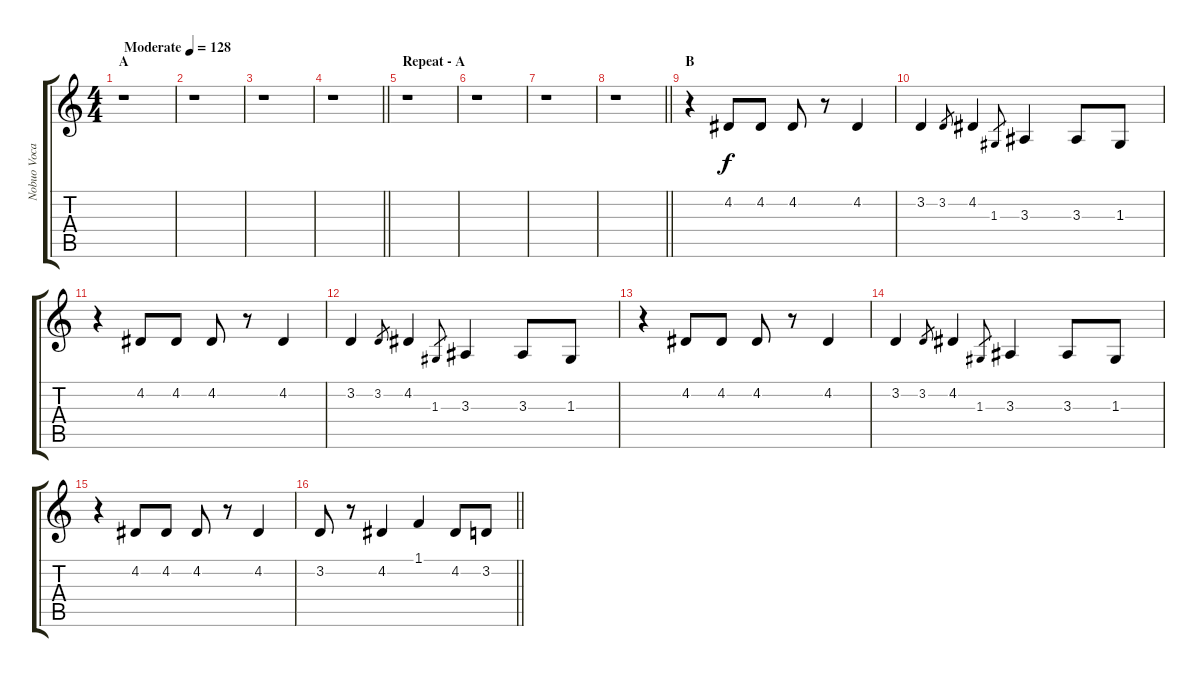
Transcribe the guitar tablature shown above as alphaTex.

\track ("Nobuo Vocals" "Nobuo Voca") {instrument tenorsax}
\staff {score tabs}
\tuning (E4 B3 G3 D3 A2 E2) {hide}
\ts (4 4)
\section ("" "A")
\tempo (128 "Moderate")
\clef g2
\ks c
r.1{dy f instrument tenorsax} |
r.1 |
r.1 |
\barLineRight lightlight
r.1 |
\section ("" "Repeat - A")
r.1 |
r.1 |
r.1 |
\barLineRight lightlight
r.1 |
\section ("" "B")
r.4 4.2.8 4.2.8 4.2.8 r.8 4.2.4 |
3.2.4 3.2.8{gr} 4.2.4 1.3.8{gr} 3.3.4 3.3.8 1.3.8 |
r.4 4.2.8 4.2.8 4.2.8 r.8 4.2.4 |
3.2.4 3.2.8{gr} 4.2.4 1.3.8{gr} 3.3.4 3.3.8 1.3.8 |
r.4 4.2.8 4.2.8 4.2.8 r.8 4.2.4 |
3.2.4 3.2.8{gr} 4.2.4 1.3.8{gr} 3.3.4 3.3.8 1.3.8 |
r.4 4.2.8 4.2.8 4.2.8 r.8 4.2.4 |
\barLineRight lightlight
3.2.8 r.8 4.2.4 1.1.4 4.2.8 3.2.8
